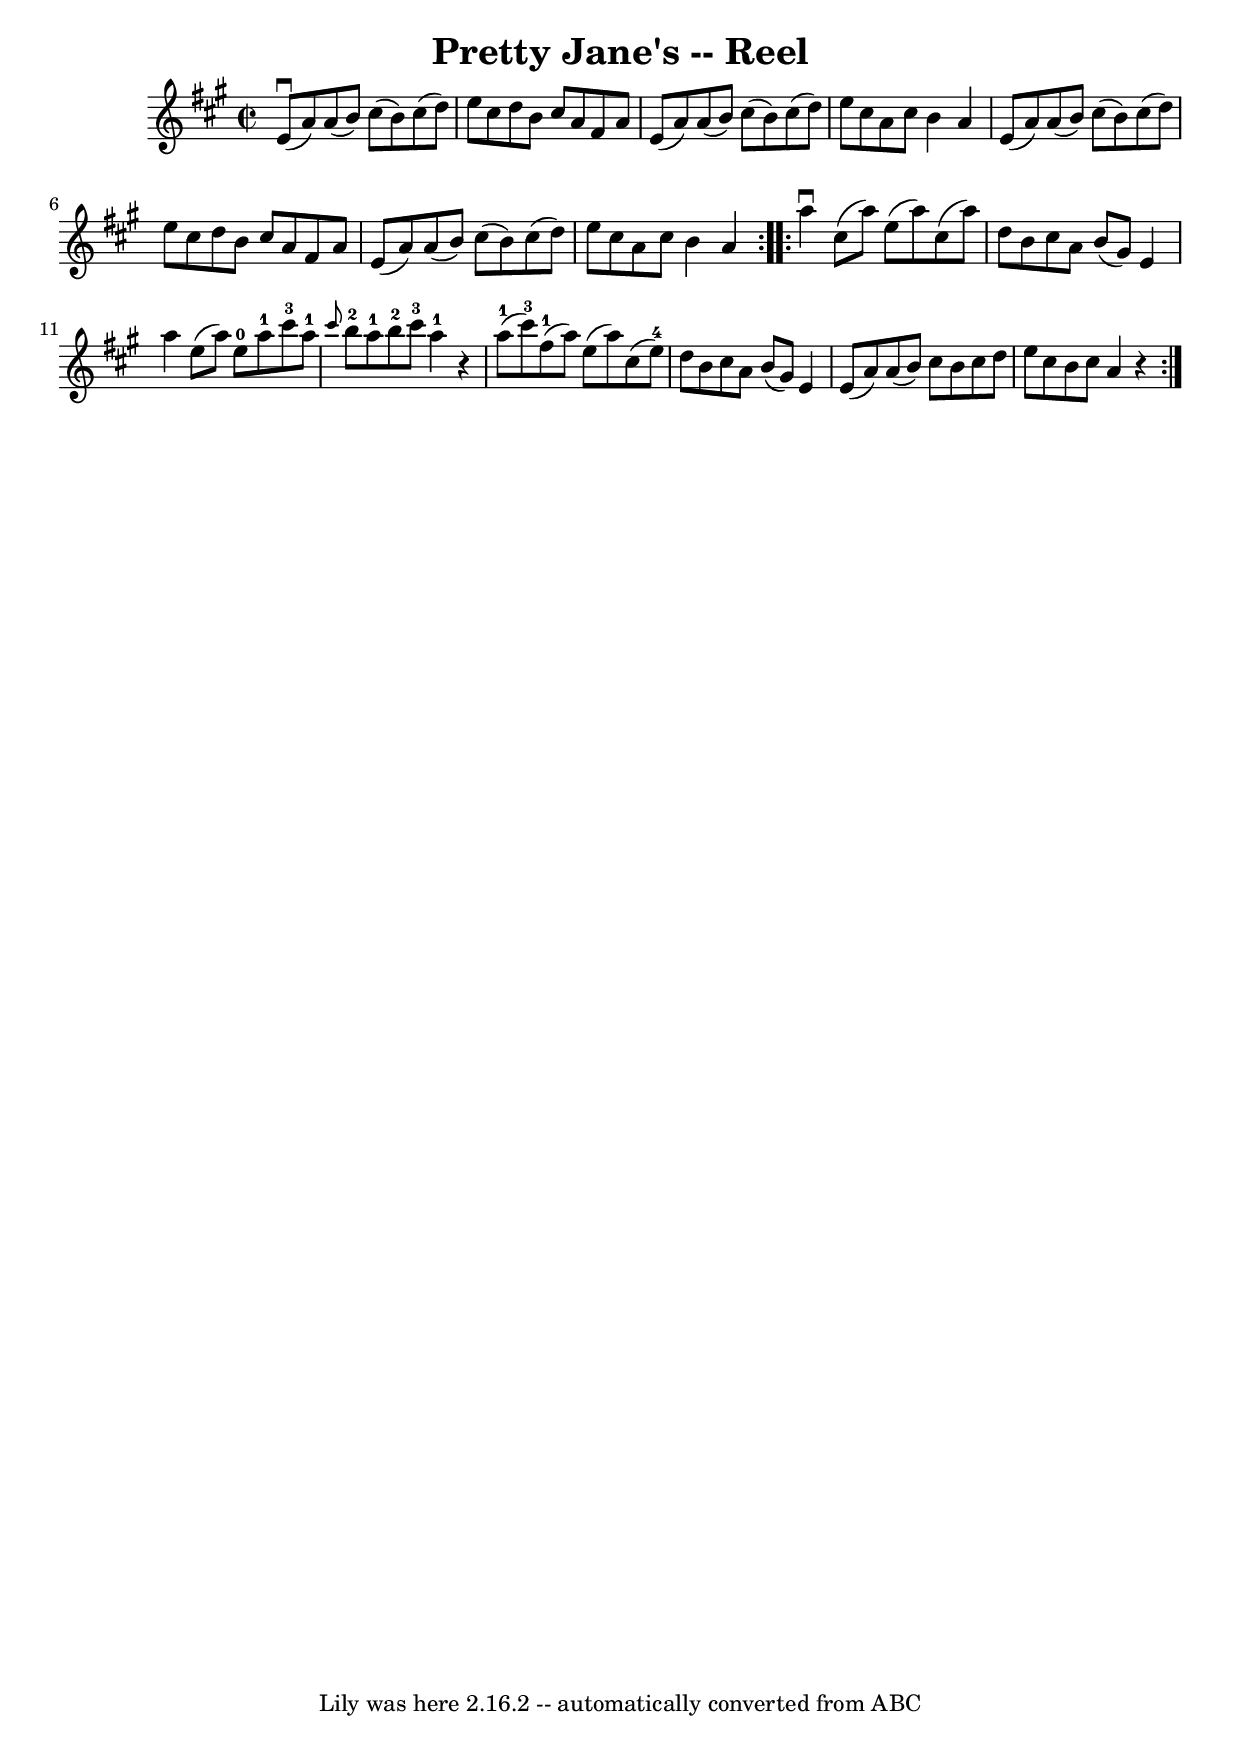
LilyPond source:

\version "2.16.2"
\include "Mammoth.ily"
\header {
  %% book = "Ryan's Mammoth Collection"
  crossRefNumber = "1"
  footnotes = "\\\\285"
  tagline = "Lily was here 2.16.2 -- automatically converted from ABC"
  title = "Pretty Jane's -- Reel"

}
voicedefault =  {



  \repeat volta 2 {

    \override Staff.TimeSignature #'style = #'C
    \time 2/2 
    \key a \major
 e'8^\downbow(a'8) a'8 (b'8) cis''8 
    (b'8) cis''8 (d''8)   |
    e''8 cis''8 d''8 b'8    
    cis''8 a'8 fis'8 a'8    |
    e'8 (a'8) a'8 (b'8)   
    cis''8 (b'8) cis''8 (d''8)   |
    e''8 cis''8 a'8    
    cis''8 b'4 a'4    |
    e'8 (a'8) a'8 (b'8) cis''8 
    (b'8) cis''8 (d''8)   |
    e''8 cis''8 d''8 b'8    
    cis''8 a'8 fis'8 a'8    |
    e'8 (a'8) a'8 (b'8)   
    cis''8 (b'8) cis''8 (d''8)   |
    e''8 cis''8 a'8    
    cis''8 b'4 a'4    
  }     
  \repeat volta 2 {
    a''4^\downbow cis''8 (
    a''8) e''8 (a''8) cis''8 (a''8)   |
    d''8 b'8    
    cis''8 a'8 b'8 (gis'8) e'4    |
    a''4 e''8 (a''8  
    -) e''8-0 a''8-1 cis'''8-3 a''8-1   |
    
    \grace { cis'''8  
	   } b''8-2 a''8-1 b''8-2 cis'''8-3     
    a''4-1   r4   |
    a''8-1(cis'''8-3) fis''8-1(
    a''8) e''8 (a''8) cis''8 (e''8-4)   |
    d''8 b'8 
    cis''8 a'8 b'8 (gis'8) e'4    |
    e'8 (a'8) a'8 
    (b'8) cis''8 b'8 cis''8 d''8    |
    e''8 cis''8  
    b'8 cis''8 a'4    r4   
  }   

}

\score{
  <<

    \context Staff="default"
    {
      \voicedefault 
      
    }

  >>
  \layout {
    
  }
  \midi {
  }

}
